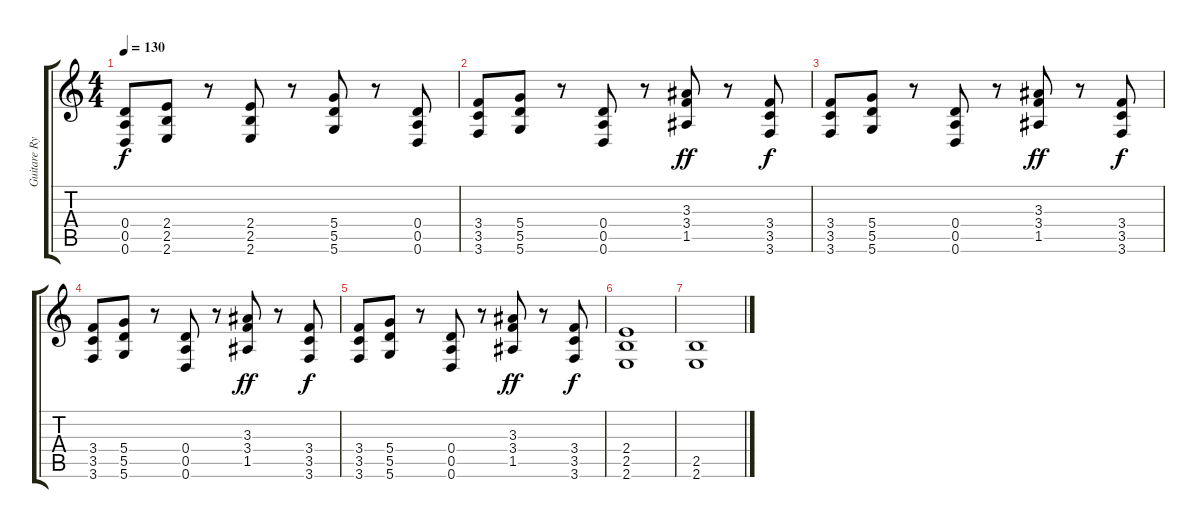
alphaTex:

\track ("Guitare Rythmique " "Guitare Ry") {instrument distortionguitar}
\staff {score tabs}
\tuning (E4 B3 G3 D3 A2 D2) {hide}
\ts (4 4)
\tempo 130
\clef g2
\ks c
(0.4 0.5 0.6).8{dy f} (2.4 2.5 2.6).8 r.8 (2.4 2.5 2.6).8 r.8 (5.4 5.5 5.6).8 r.8 (0.4 0.5 0.6).8 |
(3.4 3.5 3.6).8 (5.4 5.5 5.6).8 r.8 (0.4 0.5 0.6).8 r.8 (3.3 3.4 1.5).8{dy ff} r.8 (3.4 3.5 3.6).8{dy f} |
(3.4 3.5 3.6).8 (5.4 5.5 5.6).8 r.8 (0.4 0.5 0.6).8 r.8 (3.3 3.4 1.5).8{dy ff} r.8 (3.4 3.5 3.6).8{dy f} |
(3.4 3.5 3.6).8 (5.4 5.5 5.6).8 r.8 (0.4 0.5 0.6).8 r.8 (3.3 3.4 1.5).8{dy ff} r.8 (3.4 3.5 3.6).8{dy f} |
(3.4 3.5 3.6).8 (5.4 5.5 5.6).8 r.8 (0.4 0.5 0.6).8 r.8 (3.3 3.4 1.5).8{dy ff} r.8 (3.4 3.5 3.6).8{dy f} |
(2.4 2.5 2.6).1 |
(2.5 2.6).1
